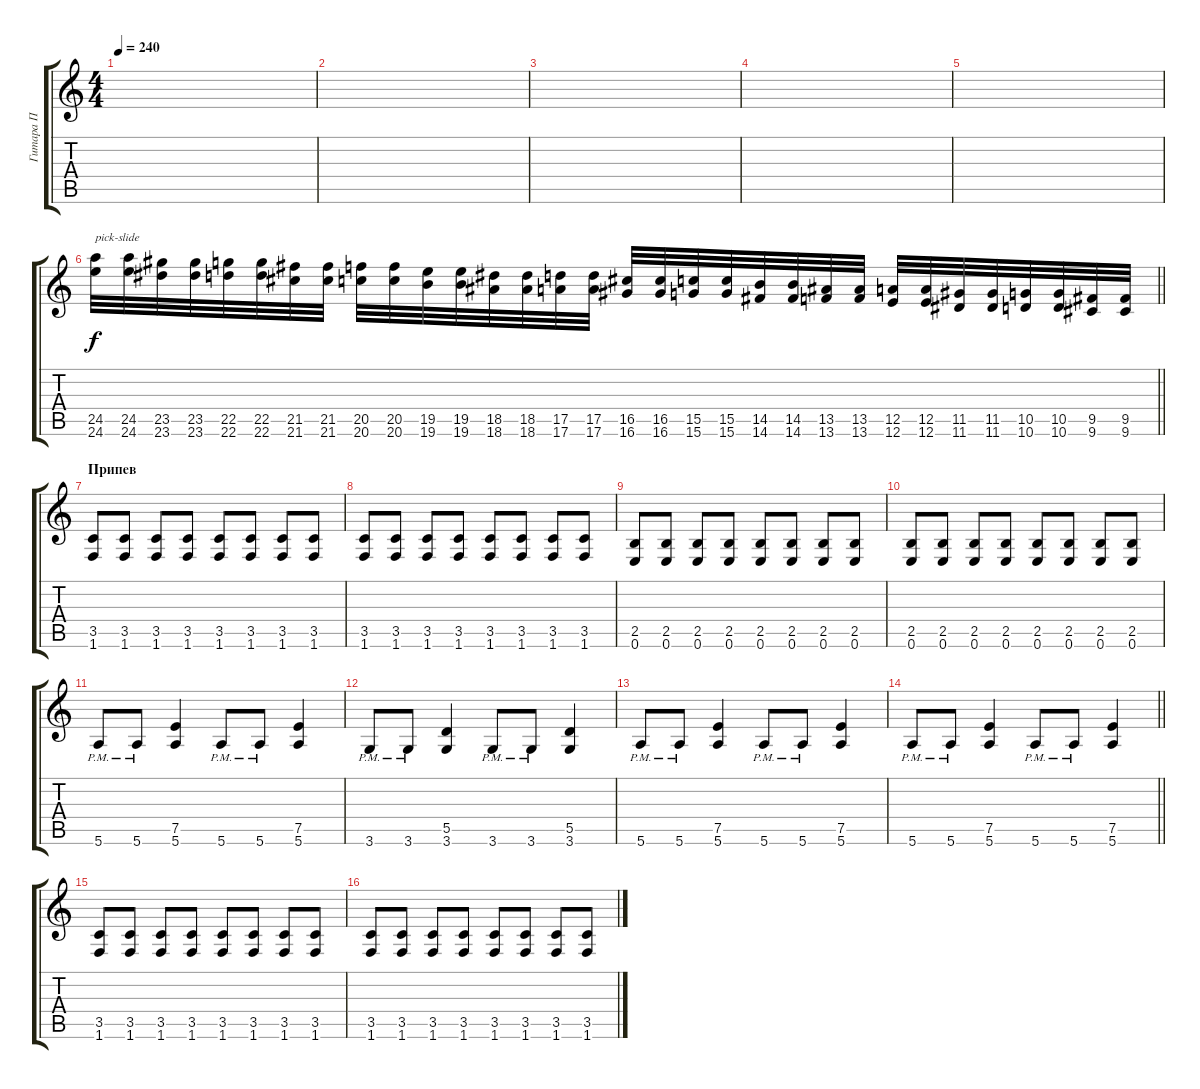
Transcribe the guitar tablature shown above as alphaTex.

\track ("Гитара П" "Гитара П") {instrument overdrivenguitar}
\staff {score tabs}
\tuning (E4 B3 G3 D3 A2 E2) {hide}
\ts (4 4)
\tempo 240
\clef g2
\ks c
|
|
|
|
|
\barLineRight lightlight
(24.5 24.6).32{txt "pick-slide"} (24.5 24.6).32 (23.5 23.6).32 (23.5 23.6).32 (22.5 22.6).32 (22.5 22.6).32 (21.5 21.6).32 (21.5 21.6).32 (20.5 20.6).32 (20.5 20.6).32 (19.5 19.6).32 (19.5 19.6).32 (18.5 18.6).32 (18.5 18.6).32 (17.5 17.6).32 (17.5 17.6).32 (16.5 16.6).32 (16.5 16.6).32 (15.5 15.6).32 (15.5 15.6).32 (14.5 14.6).32 (14.5 14.6).32 (13.5 13.6).32 (13.5 13.6).32 (12.5 12.6).32 (12.5 12.6).32 (11.5 11.6).32 (11.5 11.6).32 (10.5 10.6).32 (10.5 10.6).32 (9.5 9.6).32 (9.5 9.6).32 |
\section ("" "Припев")
(3.5 1.6).8 (3.5 1.6).8 (3.5 1.6).8 (3.5 1.6).8 (3.5 1.6).8 (3.5 1.6).8 (3.5 1.6).8 (3.5 1.6).8 |
(3.5 1.6).8 (3.5 1.6).8 (3.5 1.6).8 (3.5 1.6).8 (3.5 1.6).8 (3.5 1.6).8 (3.5 1.6).8 (3.5 1.6).8 |
(2.5 0.6).8 (2.5 0.6).8 (2.5 0.6).8 (2.5 0.6).8 (2.5 0.6).8 (2.5 0.6).8 (2.5 0.6).8 (2.5 0.6).8 |
(2.5 0.6).8 (2.5 0.6).8 (2.5 0.6).8 (2.5 0.6).8 (2.5 0.6).8 (2.5 0.6).8 (2.5 0.6).8 (2.5 0.6).8 |
5.6{pm}.8 5.6{pm}.8 (7.5 5.6).4 5.6{pm}.8 5.6{pm}.8 (7.5 5.6).4 |
3.6{pm}.8 3.6{pm}.8 (5.5 3.6).4 3.6{pm}.8 3.6{pm}.8 (5.5 3.6).4 |
5.6{pm}.8 5.6{pm}.8 (7.5 5.6).4 5.6{pm}.8 5.6{pm}.8 (7.5 5.6).4 |
\barLineRight lightlight
5.6{pm}.8 5.6{pm}.8 (7.5 5.6).4 5.6{pm}.8 5.6{pm}.8 (7.5 5.6).4 |
\section ("" " ")
(3.5 1.6).8 (3.5 1.6).8 (3.5 1.6).8 (3.5 1.6).8 (3.5 1.6).8 (3.5 1.6).8 (3.5 1.6).8 (3.5 1.6).8 |
(3.5 1.6).8 (3.5 1.6).8 (3.5 1.6).8 (3.5 1.6).8 (3.5 1.6).8 (3.5 1.6).8 (3.5 1.6).8 (3.5 1.6).8
